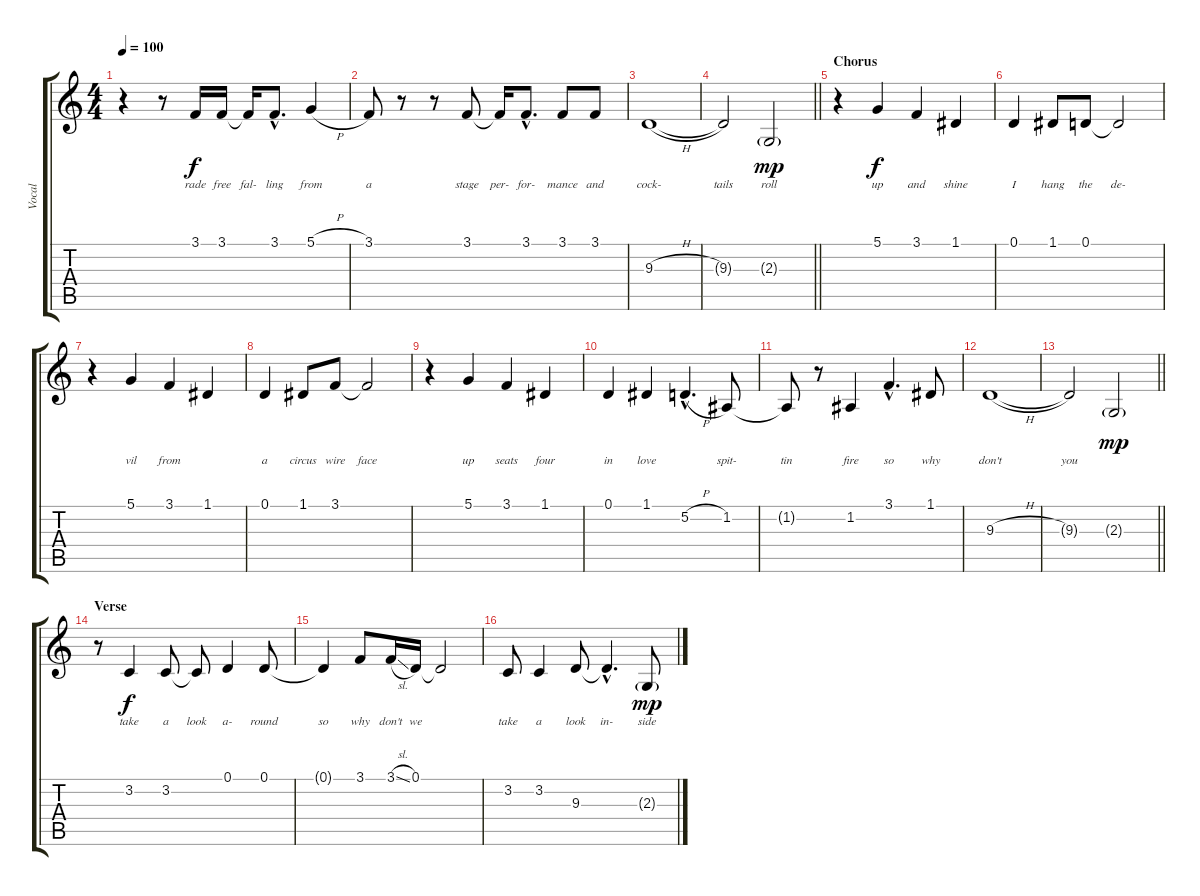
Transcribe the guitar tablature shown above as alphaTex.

\track ("Vocal" "Vocal") {instrument lead2sawtooth}
\staff {score tabs}
\tuning (D4 A3 F3 C3 G2 D2) {hide}
\ts (4 4)
\tempo 100
\clef g2
\ks c
r.4{dy f} r.8 3.1.16{lyrics (0 "rade") lyrics (1 "") lyrics (2 "") lyrics (3 "") lyrics (4 "")} 3.1.16{lyrics (0 "free") lyrics (1 "") lyrics (2 "") lyrics (3 "") lyrics (4 "")} 3.1{t}.16{lyrics (0 "fal-") lyrics (1 "") lyrics (2 "") lyrics (3 "") lyrics (4 "")} 3.1{hac}.8{d lyrics (0 "ling") lyrics (1 "") lyrics (2 "") lyrics (3 "") lyrics (4 "")} 5.1{h}.4{lyrics (0 "from") lyrics (1 "") lyrics (2 "") lyrics (3 "") lyrics (4 "")} |
3.1.8{lyrics (0 "a") lyrics (1 "") lyrics (2 "") lyrics (3 "") lyrics (4 "")} r.8 r.8 3.1.8{lyrics (0 "stage") lyrics (1 "") lyrics (2 "") lyrics (3 "") lyrics (4 "")} 3.1{t}.16{lyrics (0 "per-") lyrics (1 "") lyrics (2 "") lyrics (3 "") lyrics (4 "")} 3.1{hac}.8{d lyrics (0 "for-") lyrics (1 "") lyrics (2 "") lyrics (3 "") lyrics (4 "")} 3.1.8{lyrics (0 "mance") lyrics (1 "") lyrics (2 "") lyrics (3 "") lyrics (4 "")} 3.1.8{lyrics (0 "and") lyrics (1 "") lyrics (2 "") lyrics (3 "") lyrics (4 "")} |
9.3{h}.1{lyrics (0 "cock-") lyrics (1 "") lyrics (2 "") lyrics (3 "") lyrics (4 "")} |
\barLineRight lightlight
9.3{t}.2{lyrics (0 "tails") lyrics (1 "") lyrics (2 "") lyrics (3 "") lyrics (4 "")} 2.3{g}.2{lyrics (0 "roll") lyrics (1 "") lyrics (2 "") lyrics (3 "") lyrics (4 "") dy mp} |
\section ("" "Chorus")
r.4 5.1.4{lyrics (0 "up") lyrics (1 "") lyrics (2 "") lyrics (3 "") lyrics (4 "") dy f} 3.1.4{lyrics (0 "and") lyrics (1 "") lyrics (2 "") lyrics (3 "") lyrics (4 "")} 1.1.4{lyrics (0 "shine") lyrics (1 "") lyrics (2 "") lyrics (3 "") lyrics (4 "")} |
0.1.4{lyrics (0 "I") lyrics (1 "") lyrics (2 "") lyrics (3 "") lyrics (4 "")} 1.1.8{lyrics (0 "hang") lyrics (1 "") lyrics (2 "") lyrics (3 "") lyrics (4 "")} 0.1.8{lyrics (0 "the") lyrics (1 "") lyrics (2 "") lyrics (3 "") lyrics (4 "")} 0.1{t}.2{lyrics (0 "de-") lyrics (1 "") lyrics (2 "") lyrics (3 "") lyrics (4 "")} |
r.4 5.1.4{lyrics (0 "vil") lyrics (1 "") lyrics (2 "") lyrics (3 "") lyrics (4 "")} 3.1.4{lyrics (0 "from") lyrics (1 "") lyrics (2 "") lyrics (3 "") lyrics (4 "")} 1.1.4{lyrics (0 "") lyrics (1 "") lyrics (2 "") lyrics (3 "") lyrics (4 "")} |
0.1.4{lyrics (0 "a") lyrics (1 "") lyrics (2 "") lyrics (3 "") lyrics (4 "")} 1.1.8{lyrics (0 "circus") lyrics (1 "") lyrics (2 "") lyrics (3 "") lyrics (4 "")} 3.1.8{lyrics (0 "wire") lyrics (1 "") lyrics (2 "") lyrics (3 "") lyrics (4 "")} 3.1{t}.2{lyrics (0 "face") lyrics (1 "") lyrics (2 "") lyrics (3 "") lyrics (4 "")} |
r.4 5.1.4{lyrics (0 "up") lyrics (1 "") lyrics (2 "") lyrics (3 "") lyrics (4 "")} 3.1.4{lyrics (0 "seats") lyrics (1 "") lyrics (2 "") lyrics (3 "") lyrics (4 "")} 1.1.4{lyrics (0 "four") lyrics (1 "") lyrics (2 "") lyrics (3 "") lyrics (4 "")} |
0.1.4{lyrics (0 "in") lyrics (1 "") lyrics (2 "") lyrics (3 "") lyrics (4 "")} 1.1.4{lyrics (0 "love") lyrics (1 "") lyrics (2 "") lyrics (3 "") lyrics (4 "")} 5.2{h hac}.4{d lyrics (0 "") lyrics (1 "") lyrics (2 "") lyrics (3 "") lyrics (4 "")} 1.2.8{lyrics (0 "spit-") lyrics (1 "") lyrics (2 "") lyrics (3 "") lyrics (4 "")} |
1.2{t}.8{lyrics (0 "tin") lyrics (1 "") lyrics (2 "") lyrics (3 "") lyrics (4 "")} r.8 1.2.4{lyrics (0 "fire") lyrics (1 "") lyrics (2 "") lyrics (3 "") lyrics (4 "")} 3.1{hac}.4{d lyrics (0 "so") lyrics (1 "") lyrics (2 "") lyrics (3 "") lyrics (4 "")} 1.1.8{lyrics (0 "why") lyrics (1 "") lyrics (2 "") lyrics (3 "") lyrics (4 "")} |
9.3{h}.1{lyrics (0 "don't") lyrics (1 "") lyrics (2 "") lyrics (3 "") lyrics (4 "")} |
\barLineRight lightlight
9.3{t}.2{lyrics (0 "you") lyrics (1 "") lyrics (2 "") lyrics (3 "") lyrics (4 "")} 2.3{g}.2{lyrics (0 "") lyrics (1 "") lyrics (2 "") lyrics (3 "") lyrics (4 "") dy mp} |
\section ("" "Verse")
r.8 3.2.4{lyrics (0 "take") lyrics (1 "") lyrics (2 "") lyrics (3 "") lyrics (4 "") dy f} 3.2.8{lyrics (0 "a") lyrics (1 "") lyrics (2 "") lyrics (3 "") lyrics (4 "")} 3.2{t}.8{lyrics (0 "look") lyrics (1 "") lyrics (2 "") lyrics (3 "") lyrics (4 "")} 0.1.4{lyrics (0 "a-") lyrics (1 "") lyrics (2 "") lyrics (3 "") lyrics (4 "")} 0.1.8{lyrics (0 "round") lyrics (1 "") lyrics (2 "") lyrics (3 "") lyrics (4 "")} |
0.1{t}.4{lyrics (0 "so") lyrics (1 "") lyrics (2 "") lyrics (3 "") lyrics (4 "")} 3.1.8{lyrics (0 "why") lyrics (1 "") lyrics (2 "") lyrics (3 "") lyrics (4 "")} 3.1{sl}.16{lyrics (0 "don't") lyrics (1 "") lyrics (2 "") lyrics (3 "") lyrics (4 "")} 0.1.16{lyrics (0 "we") lyrics (1 "") lyrics (2 "") lyrics (3 "") lyrics (4 "")} 0.1{t}.2{lyrics (0 "") lyrics (1 "") lyrics (2 "") lyrics (3 "") lyrics (4 "")} |
3.2.8{lyrics (0 "take") lyrics (1 "") lyrics (2 "") lyrics (3 "") lyrics (4 "")} 3.2.4{lyrics (0 "a") lyrics (1 "") lyrics (2 "") lyrics (3 "") lyrics (4 "")} 9.3.8{lyrics (0 "look") lyrics (1 "") lyrics (2 "") lyrics (3 "") lyrics (4 "")} 9.3{hac t}.4{d lyrics (0 "in-") lyrics (1 "") lyrics (2 "") lyrics (3 "") lyrics (4 "")} 2.3{g}.8{lyrics (0 "side") lyrics (1 "") lyrics (2 "") lyrics (3 "") lyrics (4 "") dy mp}
